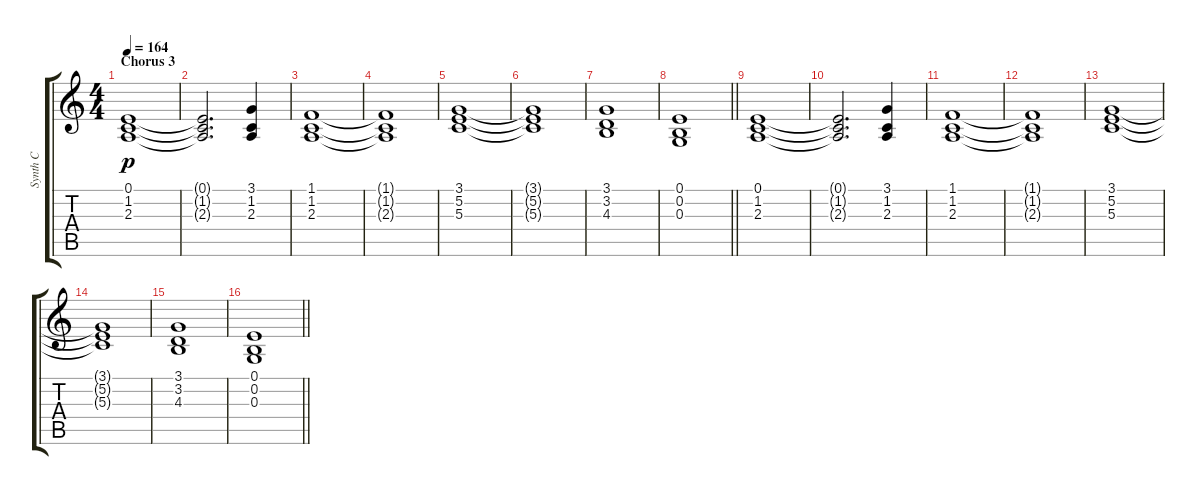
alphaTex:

\track ("Synth C" "Synth C") {instrument pad2warm}
\staff {score tabs}
\tuning (E4 B3 G3 D3 A2 E2) {hide}
\ts (4 4)
\section ("" "Chorus 3")
\tempo 164
\clef g2
\ks c
(0.1 1.2 2.3).1{dy p} |
(0.1{t} 1.2{t} 2.3{t}).2{d} (3.1 1.2 2.3).4 |
(1.1 1.2 2.3).1 |
(1.1{t} 1.2{t} 2.3{t}).1 |
(3.1 5.2 5.3).1 |
(3.1{t} 5.2{t} 5.3{t}).1 |
(3.1 3.2 4.3).1 |
\barLineRight lightlight
(0.1 0.2 0.3).1 |
(0.1 1.2 2.3).1 |
(0.1{t} 1.2{t} 2.3{t}).2{d} (3.1 1.2 2.3).4 |
(1.1 1.2 2.3).1 |
(1.1{t} 1.2{t} 2.3{t}).1 |
(3.1 5.2 5.3).1 |
(3.1{t} 5.2{t} 5.3{t}).1 |
(3.1 3.2 4.3).1 |
\barLineRight lightlight
(0.1 0.2 0.3).1
